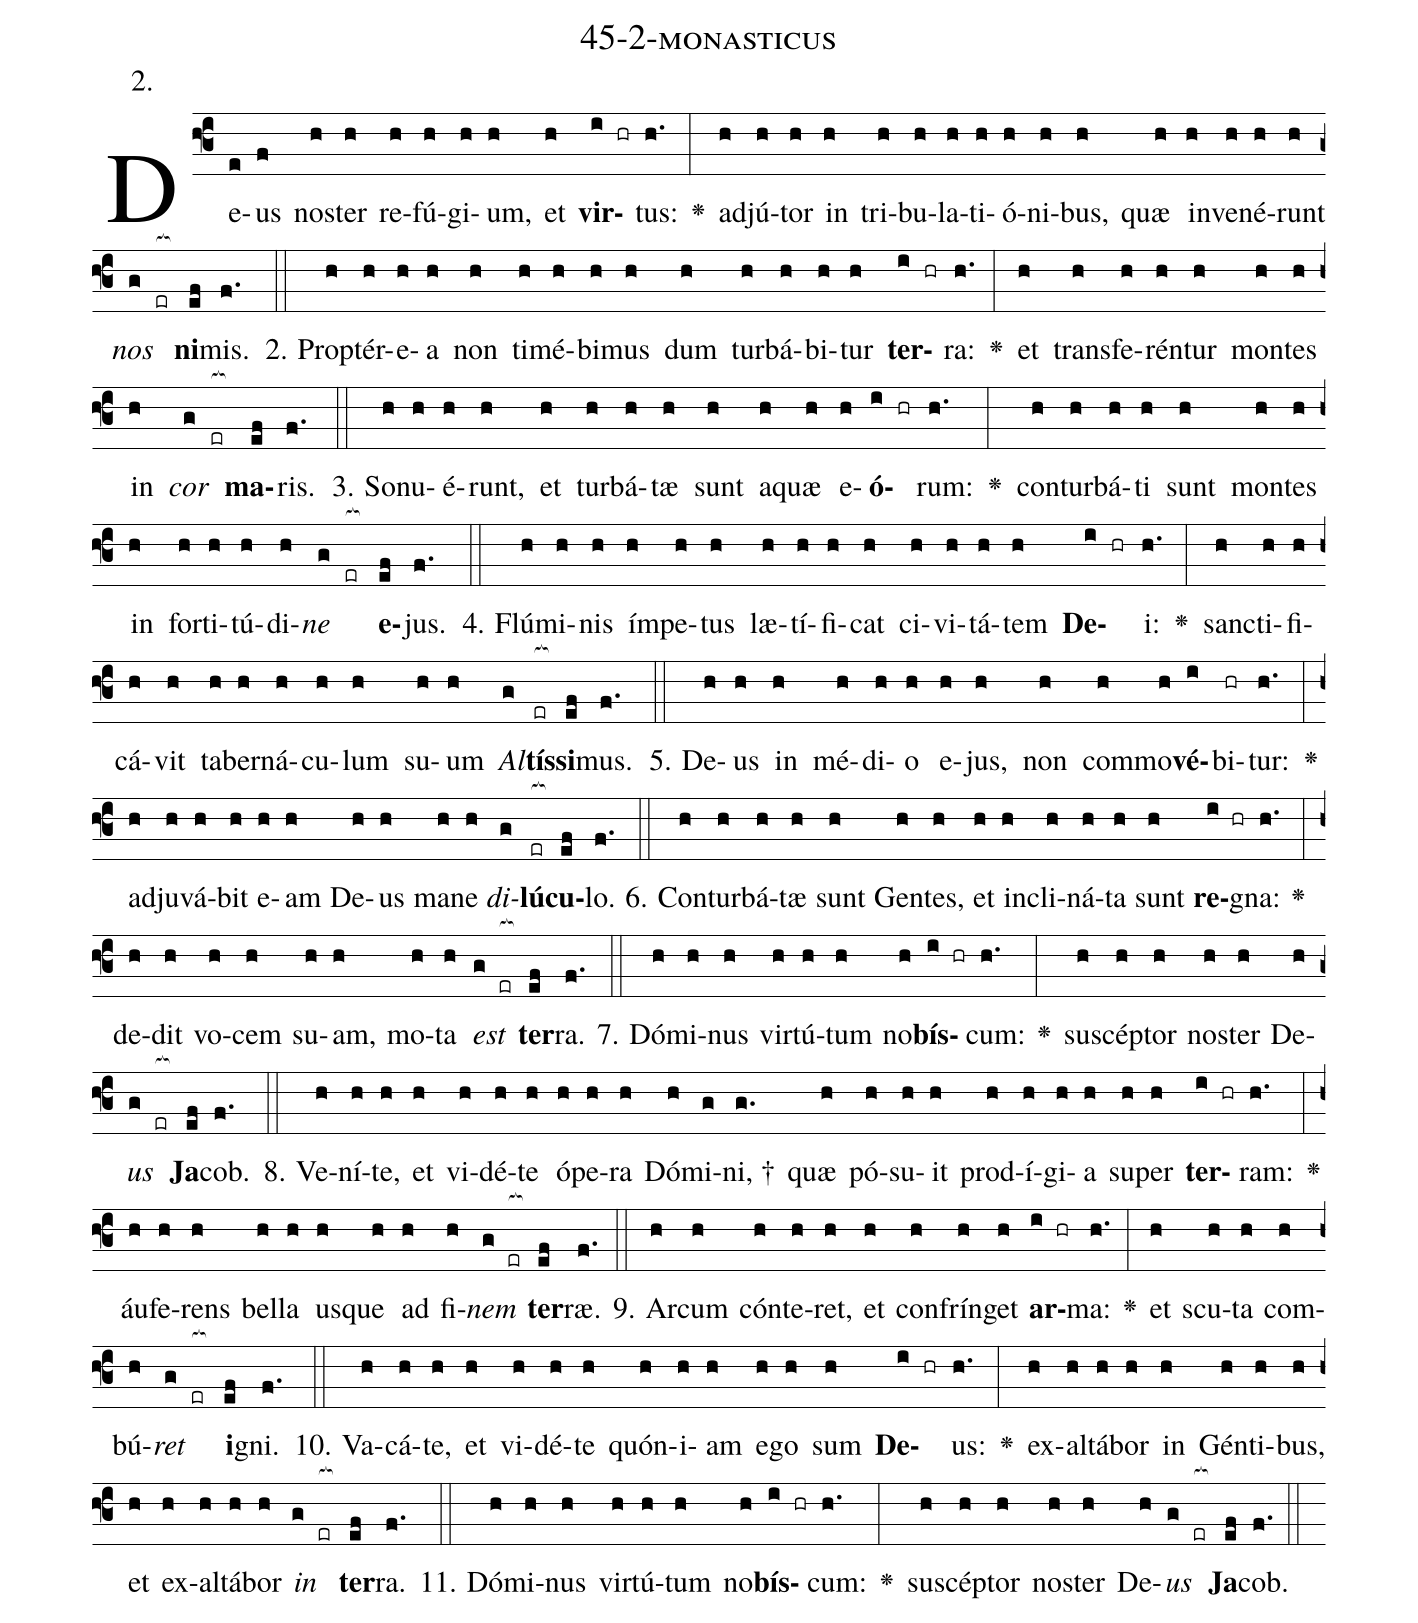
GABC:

name: 45-2-monasticus;
annotation: 2.;
%%
(f3)De(e)us(f) nos(h)ter(h) re(h)fú(h)gi(h)um,(h) et(h) <b>vir</b>(i hr)tus:(h.) <v>\greheightstar</v>(:) ad(h)jú(h)tor(h) in(h) tri(h)bu(h)la(h)ti(h)ó(h)ni(h)bus,(h) quæ(h) in(h)ve(h)né(h)runt(h) <i>nos</i>(g er[ocb:1{]) <b>ni</b>(ef[ocb:0}])mis.(f.) (::)
2. Prop(h)tér(h)e(h)a(h) non(h) ti(h)mé(h)bi(h)mus(h) dum(h) tur(h)bá(h)bi(h)tur(h) <b>ter</b>(i hr)ra:(h.) <v>\greheightstar</v>(:) et(h) trans(h)fe(h)rén(h)tur(h) mon(h)tes(h) in(h) <i>cor</i>(g er[ocb:1{]) <b>ma</b>(ef[ocb:0}])ris.(f.) (::)
3. So(h)nu(h)é(h)runt,(h) et(h) tur(h)bá(h)tæ(h) sunt(h) a(h)quæ(h) e(h)<b>ó</b>(i hr)rum:(h.) <v>\greheightstar</v>(:) con(h)tur(h)bá(h)ti(h) sunt(h) mon(h)tes(h) in(h) for(h)ti(h)tú(h)di(h)<i>ne</i>(g er[ocb:1{]) <b>e</b>(ef[ocb:0}])jus.(f.) (::)
4. Flú(h)mi(h)nis(h) ím(h)pe(h)tus(h) læ(h)tí(h)fi(h)cat(h) ci(h)vi(h)tá(h)tem(h) <b>De</b>(i hr)i:(h.) <v>\greheightstar</v>(:) sanc(h)ti(h)fi(h)cá(h)vit(h) ta(h)ber(h)ná(h)cu(h)lum(h) su(h)um(h) <i>Al</i>(g)<b>tís</b>(er[ocb:1{])<b>si</b>(ef[ocb:0}])mus.(f.) (::)
5. De(h)us(h) in(h) mé(h)di(h)o(h) e(h)jus,(h) non(h) com(h)mo(h)<b>vé</b>(i)bi(hr)tur:(h.) <v>\greheightstar</v>(:) ad(h)ju(h)vá(h)bit(h) e(h)am(h) De(h)us(h) ma(h)ne(h) <i>di</i>(g)<b>lú</b>(er[ocb:1{])<b>cu</b>(ef[ocb:0}])lo.(f.) (::)
6. Con(h)tur(h)bá(h)tæ(h) sunt(h) Gen(h)tes,(h) et(h) in(h)cli(h)ná(h)ta(h) sunt(h) <b>re</b>(i hr)gna:(h.) <v>\greheightstar</v>(:) de(h)dit(h) vo(h)cem(h) su(h)am,(h) mo(h)ta(h) <i>est</i>(g er[ocb:1{]) <b>ter</b>(ef[ocb:0}])ra.(f.) (::)
7. Dó(h)mi(h)nus(h) vir(h)tú(h)tum(h) no(h)<b>bís</b>(i hr)cum:(h.) <v>\greheightstar</v>(:) su(h)scép(h)tor(h) nos(h)ter(h) De(h)<i>us</i>(g er[ocb:1{]) <b>Ja</b>(ef[ocb:0}])cob.(f.) (::)
8. Ve(h)ní(h)te,(h) et(h) vi(h)dé(h)te(h) ó(h)pe(h)ra(h) Dó(h)mi(g)ni, †(g.) quæ(h) pó(h)su(h)it(h) prod(h)í(h)gi(h)a(h) su(h)per(h) <b>ter</b>(i hr)ram:(h.) <v>\greheightstar</v>(:) áu(h)fe(h)rens(h) bel(h)la(h) us(h)que(h) ad(h) fi(h)<i>nem</i>(g er[ocb:1{]) <b>ter</b>(ef[ocb:0}])ræ.(f.) (::)
9. Ar(h)cum(h) cón(h)te(h)ret,(h) et(h) con(h)frín(h)get(h) <b>ar</b>(i hr)ma:(h.) <v>\greheightstar</v>(:) et(h) scu(h)ta(h) com(h)bú(h)<i>ret</i>(g er[ocb:1{]) <b>i</b>(ef[ocb:0}])gni.(f.) (::)
10. Va(h)cá(h)te,(h) et(h) vi(h)dé(h)te(h) quón(h)i(h)am(h) e(h)go(h) sum(h) <b>De</b>(i hr)us:(h.) <v>\greheightstar</v>(:) ex(h)al(h)tá(h)bor(h) in(h) Gén(h)ti(h)bus,(h) et(h) ex(h)al(h)tá(h)bor(h) <i>in</i>(g er[ocb:1{]) <b>ter</b>(ef[ocb:0}])ra.(f.) (::)
11. Dó(h)mi(h)nus(h) vir(h)tú(h)tum(h) no(h)<b>bís</b>(i hr)cum:(h.) <v>\greheightstar</v>(:) su(h)scép(h)tor(h) nos(h)ter(h) De(h)<i>us</i>(g er[ocb:1{]) <b>Ja</b>(ef[ocb:0}])cob.(f.) (::)
